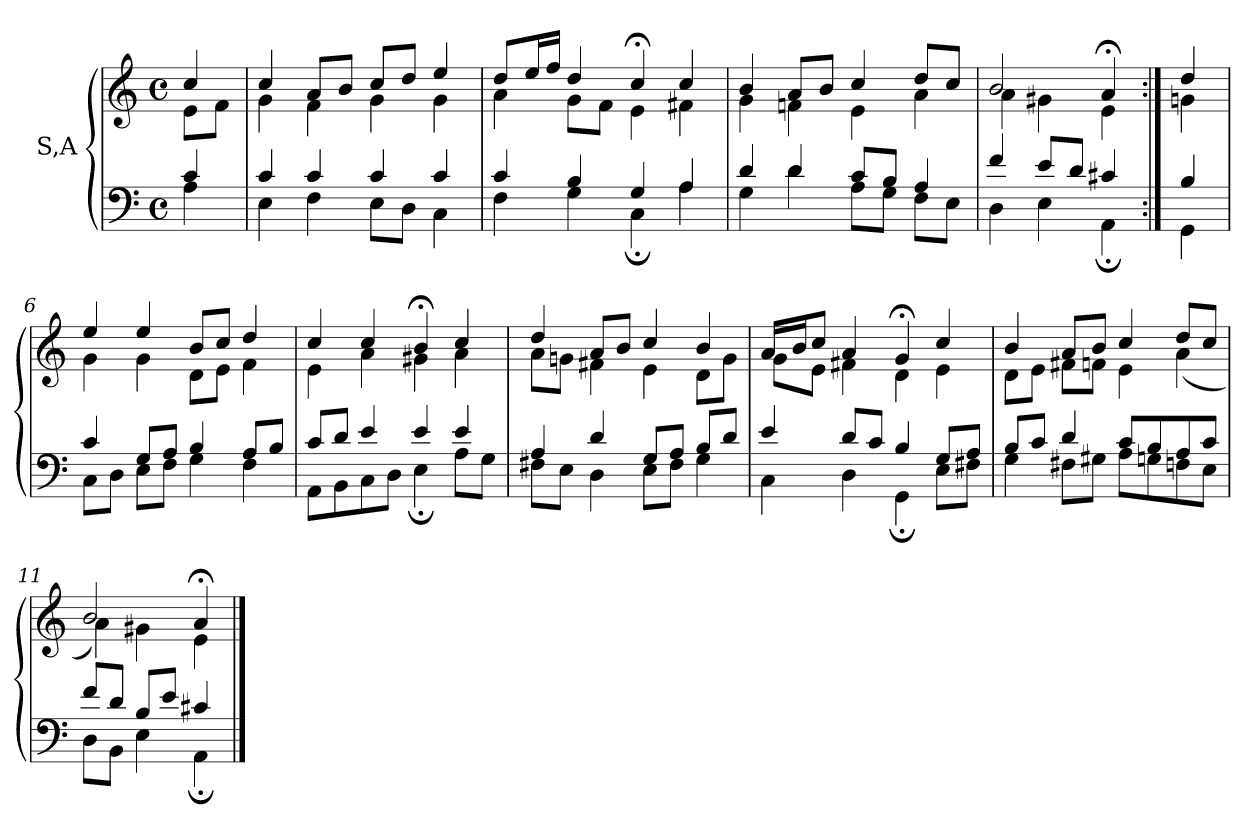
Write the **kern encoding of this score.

**kern	**kern
*part1	*part1
*staff2	*staff1
*I"S,A	*
!!LO:LB:g=z
*clefF4	*clefG2
*k[]	*k[]
*M4/4	*M4/4
*met(c)	*met(c)
=	=
*^	*^
4c	4A	4cc	8eL
.	.	.	8fJ
=1	=1	=1	=1
4c	4E	4cc	4g
4c	4F	8aL	4f
.	.	8bJ	.
4c	8EL	8ccL	4g
.	8DJ	8ddJ	.
4c	4C	4ee	4g
=2	=2	=2	=2
4c	4F	8ddL	4a
.	.	16eeL	.
.	.	16ffJJ	.
4B	4G	4dd	8gL
.	.	.	8fJ
4G	4C;	4cc;<	4e
4A	4A	4cc	4f#X
=3	=3	=3	=3
4d	4G	4b	4g
4d	4d	8aL	4fn
.	.	8bJ	.
8cL	8AL	4cc	4e
8BJ	8GJ	.	.
4A	8FL	8ddL	4a
.	8EJ	8ccJ	.
=482	=482	=482	=482
4f	4D	2b	4a
8eL	4E	.	4g#X
8dJ	.	.	.
4c#X	4AA;	4a;<	4e
!!LO:LB:g=z	!!
=483:|!	=483:|!	=483:|!	=483:|!
4B	4GG	4dd	4gn
=6	=6	=6	=6
4c	8CL	4ee	4g
.	8DJ	.	.
8GL	8EL	4ee	4g
8AJ	8FJ	.	.
4B	4G	8bL	8dL
.	.	8ccJ	8eJ
8AL	4F	4dd	4f
8BJ	.	.	.
=7	=7	=7	=7
8cL	8AAL	4cc	4e
8dJ	8BB	.	.
4e	8C	4cc	4a
.	8DJ	.	.
4e	4E;	4b;<	4g#X
4e	8AL	4cc	4a
.	8GJ	.	.
=8	=8	=8	=8
4A	8F#XL	4dd	8aL
.	8EJ	.	8gnJ
4d	4D	8aL	4f#X
.	.	8bJ	.
8GL	8EL	4cc	4e
8AJ	8F#J	.	.
8BL	4G	4b	8dL
8dJ	.	.	8gJ
!!LO:LB:g=z	!!
=9	=9	=9	=9
4e	4C	16aLL	8gL
.	.	16bJ	.
.	.	8ccJ	8eJ
8dL	4D	4a	4f#X
8cJ	.	.	.
4B	4GG;	4g;<	4d
8GL	8EL	4cc	4e
8AJ	8F#XJ	.	.
=10	=10	=10	=10
8BL	4G	4b	8dL
8cJ	.	.	8eJ
4d	8F#XL	8aL	8f#XL
.	8G#XJ	8bJ	8fnJ
8cL	8AL	4cc	4e
8B	8Gn	.	.
8A	8Fn	8ddL	(<4a
8cJ	8EJ	8ccJ	.
=11	=11	=11	=11
8fL	8DL	2b	4a)
8dJ	8BBJ	.	.
8BL	4E	.	4g#X
8eJ	.	.	.
4c#X	4AA;	4a;<	4e
*v	*v	*	*
*	*v	*v
==	==
*-	*-
